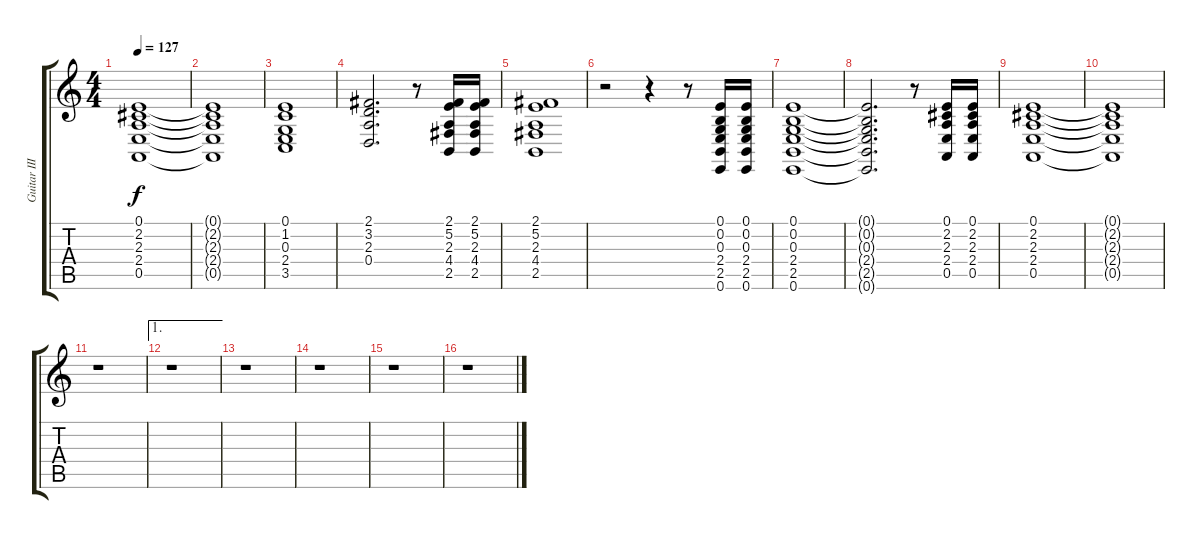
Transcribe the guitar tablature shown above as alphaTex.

\track ("Guitar III" "Guitar III") {instrument synthbrass1}
\staff {score tabs}
\tuning (E4 B3 G3 D3 A2 E2) {hide}
\ts (4 4)
\tempo 127
\clef g2
\ks c
(0.1 2.2 2.3 2.4 0.5).1{dy f} |
(0.1{t} 2.2{t} 2.3{t} 2.4{t} 0.5{t}).1 |
(0.1 1.2 0.3 2.4 3.5).1 |
(2.1 3.2 2.3 0.4).2{d} r.8 (2.1 5.2 2.3 4.4 2.5).16 (2.1 5.2 2.3 4.4 2.5).16 |
(2.1 5.2 2.3 4.4 2.5).1 |
r.2 r.4 r.8 (0.1 0.2 0.3 2.4 2.5 0.6).16 (0.1 0.2 0.3 2.4 2.5 0.6).16 |
(0.1 0.2 0.3 2.4 2.5 0.6).1 |
(0.1{t} 0.2{t} 0.3{t} 2.4{t} 2.5{t} 0.6{t}).2{d} r.8 (0.1 2.2 2.3 2.4 0.5).16 (0.1 2.2 2.3 2.4 0.5).16 |
(0.1 2.2 2.3 2.4 0.5).1 |
(0.1{t} 2.2{t} 2.3{t} 2.4{t} 0.5{t}).1 |
r.1 |
\ae 1
r.1 |
r.1 |
r.1 |
r.1 |
r.1
